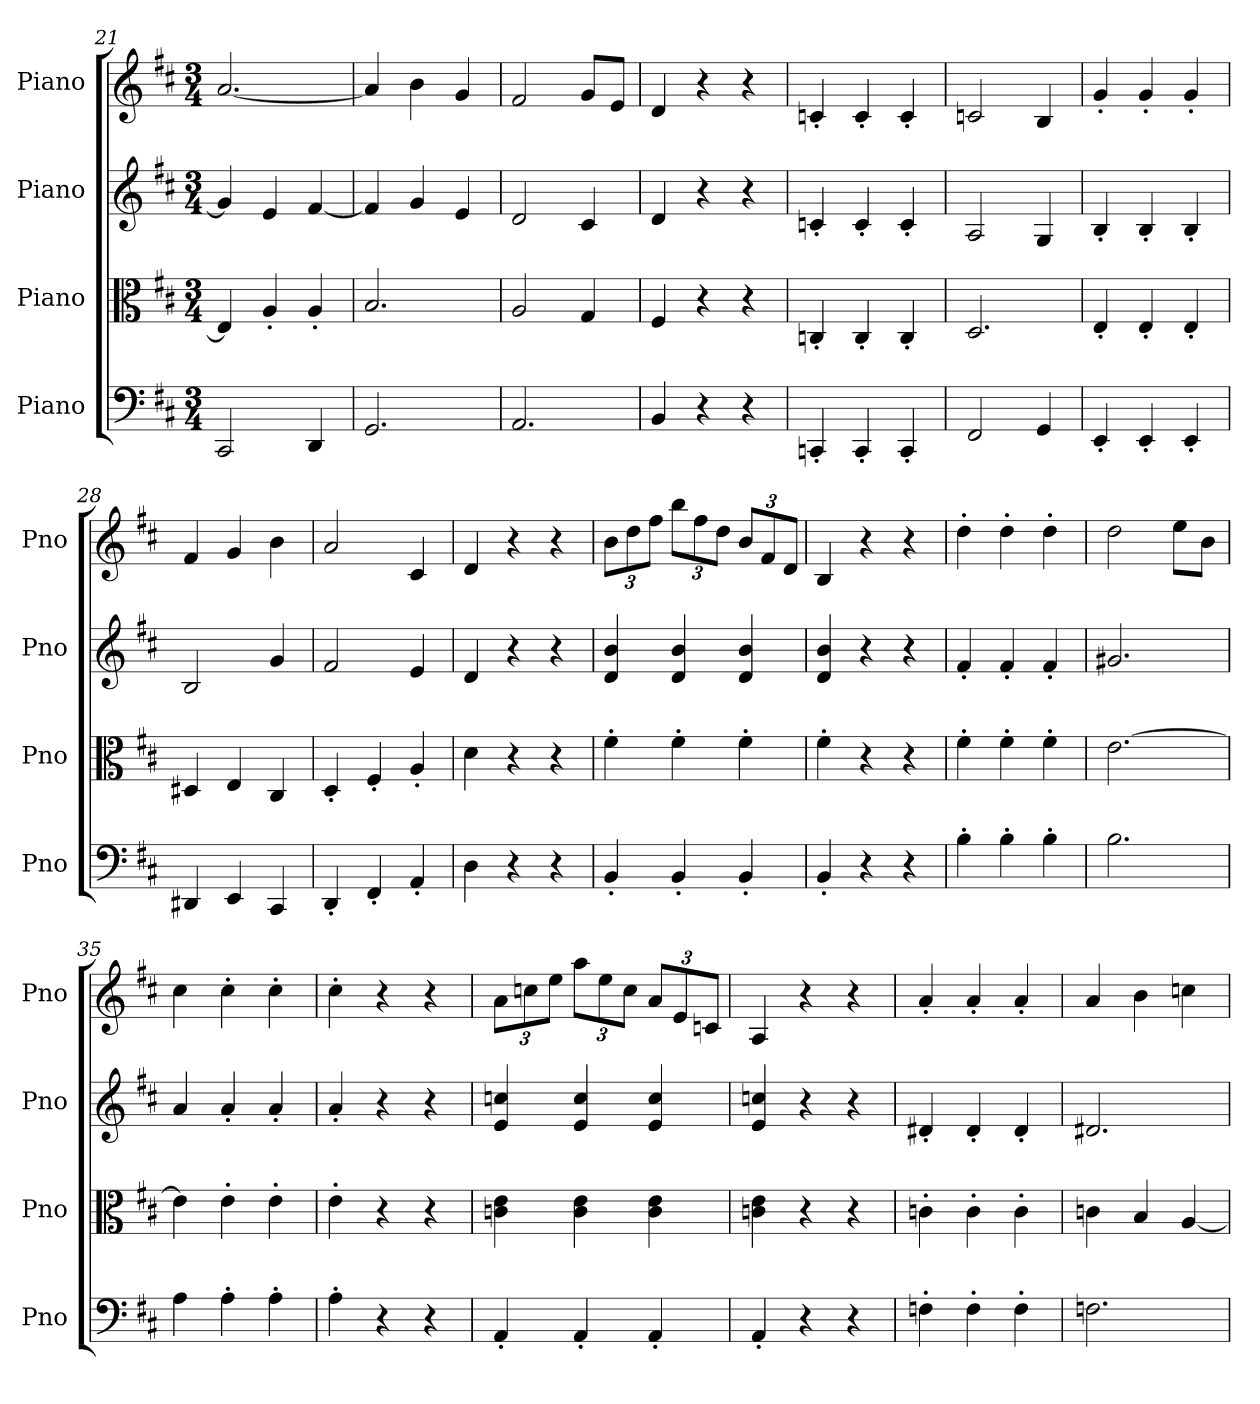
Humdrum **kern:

**kern	**kern	**kern	**kern
*part4	*part3	*part2	*part1
*staff4	*staff3	*staff2	*staff1
*I"Piano	*I"Piano	*I"Piano	*I"Piano
*I'Pno	*I'Pno	*I'Pno	*I'Pno
!!LO:LB:g=z
*clefF4	*clefC3	*clefG2	*clefG2
*k[f#c#]	*k[f#c#]	*k[f#c#]	*k[f#c#]
*M3/4	*M3/4	*M3/4	*M3/4
=21	=21	=21	=21
2CC#/	4E/]	4g/]	[2.a/
.	4A'/	4e/	.
4DD/	4A'/	[4f#/	.
=22	=22	=22	=22
2.GG/	2.B/	4f#/]	4a/]
.	.	4g/	4b\
.	.	4e/	4g/
=23	=23	=23	=23
2.AA/	2A/	2d/	2f#/
.	4G/	4c#/	8g/L
.	.	.	8e/J
=24	=24	=24	=24
4BB/	4F#/	4d/	4d/
4r	4r	4r	4r
4r	4r	4r	4r
=25	=25	=25	=25
4CCn'/	4Cn'/	4cn'/	4cn'/
4CC'/	4C'/	4c'/	4c'/
4CC'/	4C'/	4c'/	4c'/
=26	=26	=26	=26
2FF#/	2.D/	2A/	2cn/
4GG/	.	4G/	4B/
=27	=27	=27	=27
4EE'/	4E'/	4B'/	4g'/
4EE'/	4E'/	4B'/	4g'/
4EE'/	4E'/	4B'/	4g'/
=28	=28	=28	=28
4DD#X/	4D#X/	2B/	4f#/
4EE/	4E/	.	4g/
4CC#/	4C#/	4g/	4b\
=29	=29	=29	=29
4DD'/	4D'/	2f#/	2a/
4FF#'/	4F#'/	.	.
4AA'/	4A'/	4e/	4c#/
=30	=30	=30	=30
4D\	4d\	4d/	4d/
4r	4r	4r	4r
4r	4r	4r	4r
!!LO:PB:g=z
=31	=31	=31	=31
*	*	*	*Xbrackettup
4BB'/	4f#'\	4d/ 4b/	12b\L
.	.	.	12dd\
.	.	.	12ff#\J
4BB'/	4f#'\	4d/ 4b/	12bb\L
.	.	.	12ff#\
.	.	.	12dd\J
4BB'/	4f#'\	4d/ 4b/	12b/L
.	.	.	12f#/
.	.	.	12d/J
=32	=32	=32	=32
4BB'/	4f#'\	4d/ 4b/	4B/
4r	4r	4r	4r
4r	4r	4r	4r
=33	=33	=33	=33
4B'\	4f#'\	4f#'/	4dd'\
4B'\	4f#'\	4f#'/	4dd'\
4B'\	4f#'\	4f#'/	4dd'\
=34	=34	=34	=34
2.B\	[2.e\	2.g#X/	2dd\
.	.	.	8ee\L
.	.	.	8b\J
=35	=35	=35	=35
4A\	4e\]	4a/	4cc#\
4A'\	4e'\	4a'/	4cc#'\
4A'\	4e'\	4a'/	4cc#'\
=36	=36	=36	=36
4A'\	4e'\	4a'/	4cc#'\
4r	4r	4r	4r
4r	4r	4r	4r
=37	=37	=37	=37
4AA'/	4cn\ 4e\	4e/ 4ccn/	12a\L
.	.	.	12ccn\
.	.	.	12ee\J
4AA'/	4c\ 4e\	4e/ 4cc/	12aa\L
.	.	.	12ee\
.	.	.	12cc\J
4AA'/	4c\ 4e\	4e/ 4cc/	12a/L
.	.	.	12e/
.	.	.	12cn/J
=38	=38	=38	=38
4AA'/	4cn\ 4e\	4e/ 4ccn/	4A/
4r	4r	4r	4r
4r	4r	4r	4r
!!LO:LB:g=z
=39	=39	=39	=39
4Fn'\	4cn'\	4d#X'/	4a'/
4F'\	4c'\	4d#'/	4a'/
4F'\	4c'\	4d#'/	4a'/
=40	=40	=40	=40
2.Fn\	4cn\	2.d#X/	4a/
.	4B/	.	4b\
.	[4A/	.	4ccn\
=	=	=	=
*-	*-	*-	*-
